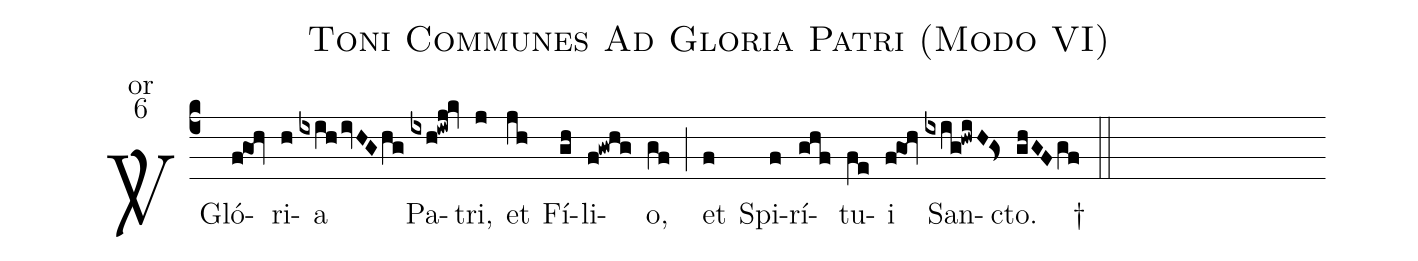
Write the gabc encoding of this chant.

name:Toni Communes Ad Gloria Patri (Modo VI);
office-part:or;
mode:6;
%%
(c4) <sp>\Vbar </sp> Gló(f!go@hv)ri(h)a(ixihivHGhg) Pa(ixh!iwj!kv)tri,(j) et(jh) Fí(gh)li(f!gwhg)o,(gf) (;)
et(f) Spi(f)rí(ghf)tu(fe)i(f!go@hv) San(ixig!hwiH!gs<)cto.(ghGFgf)
<sp>\dag</sp> (::)
